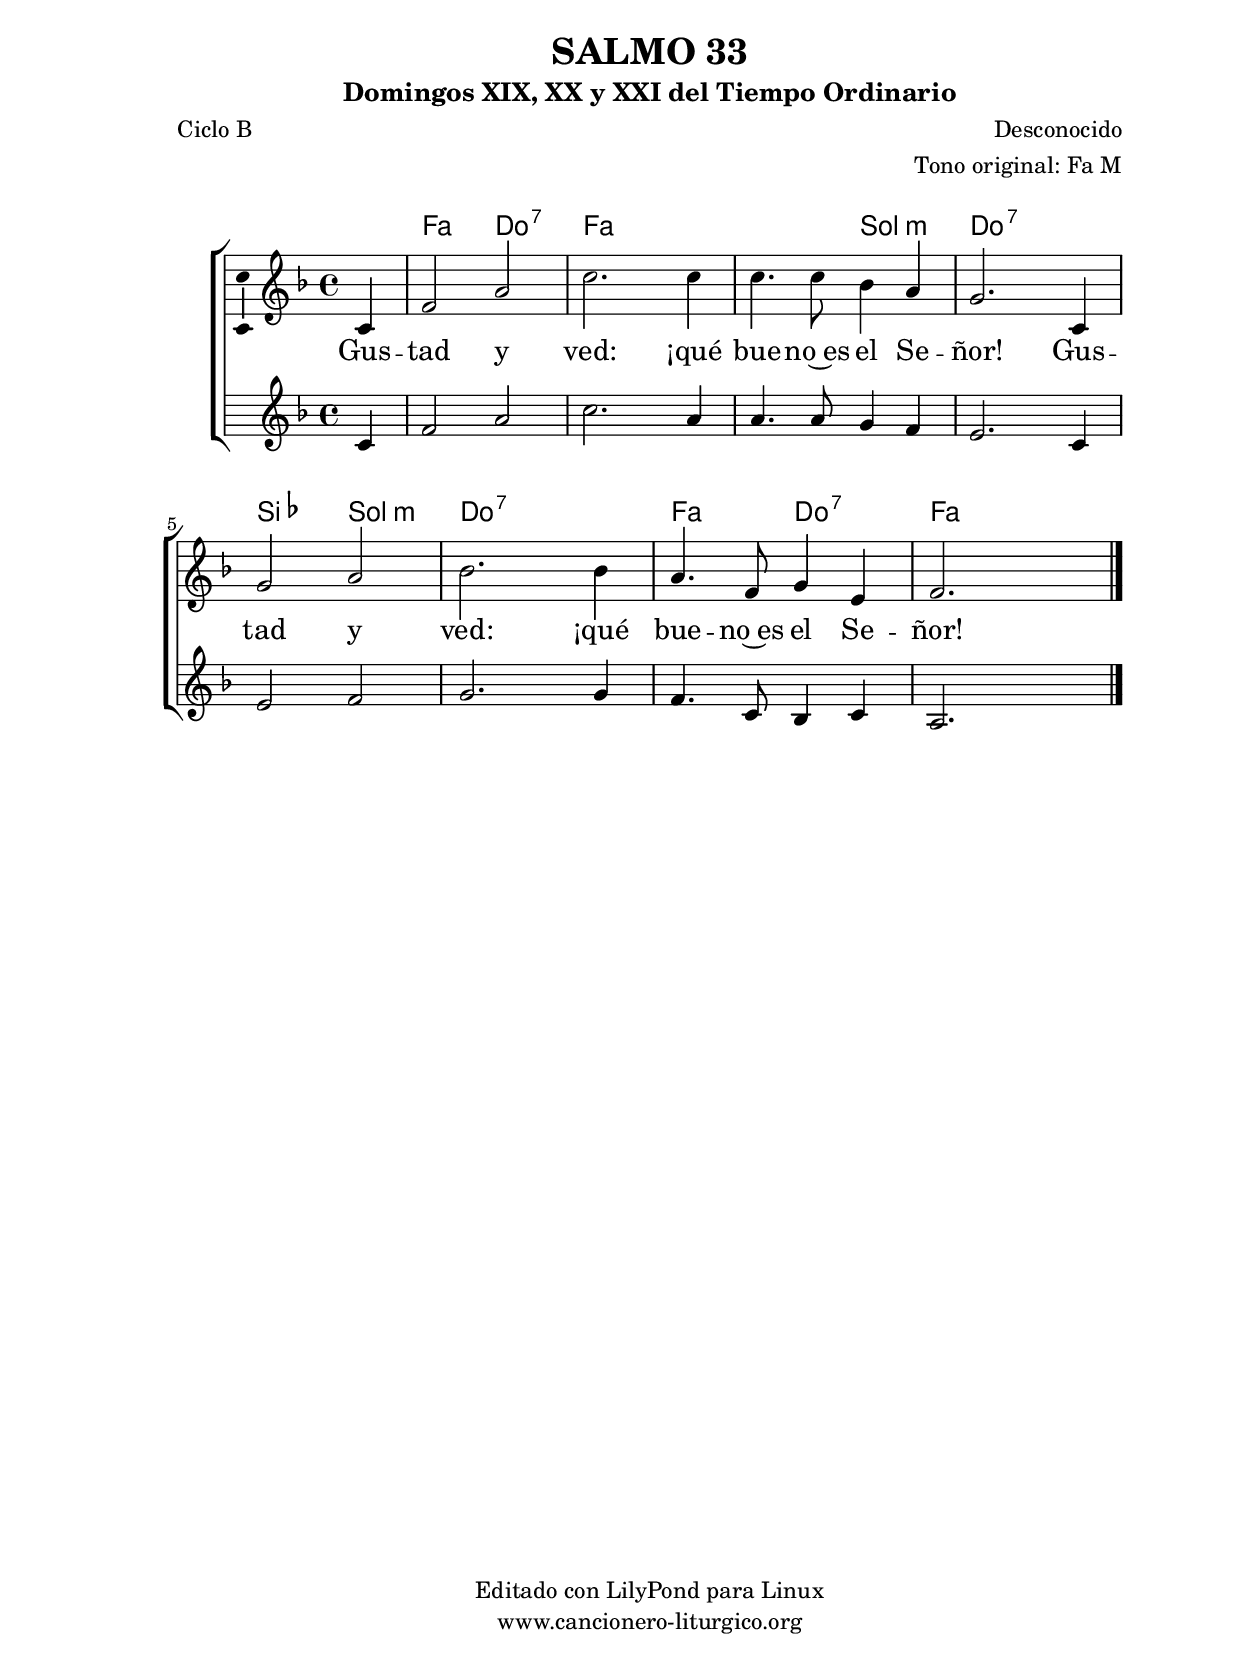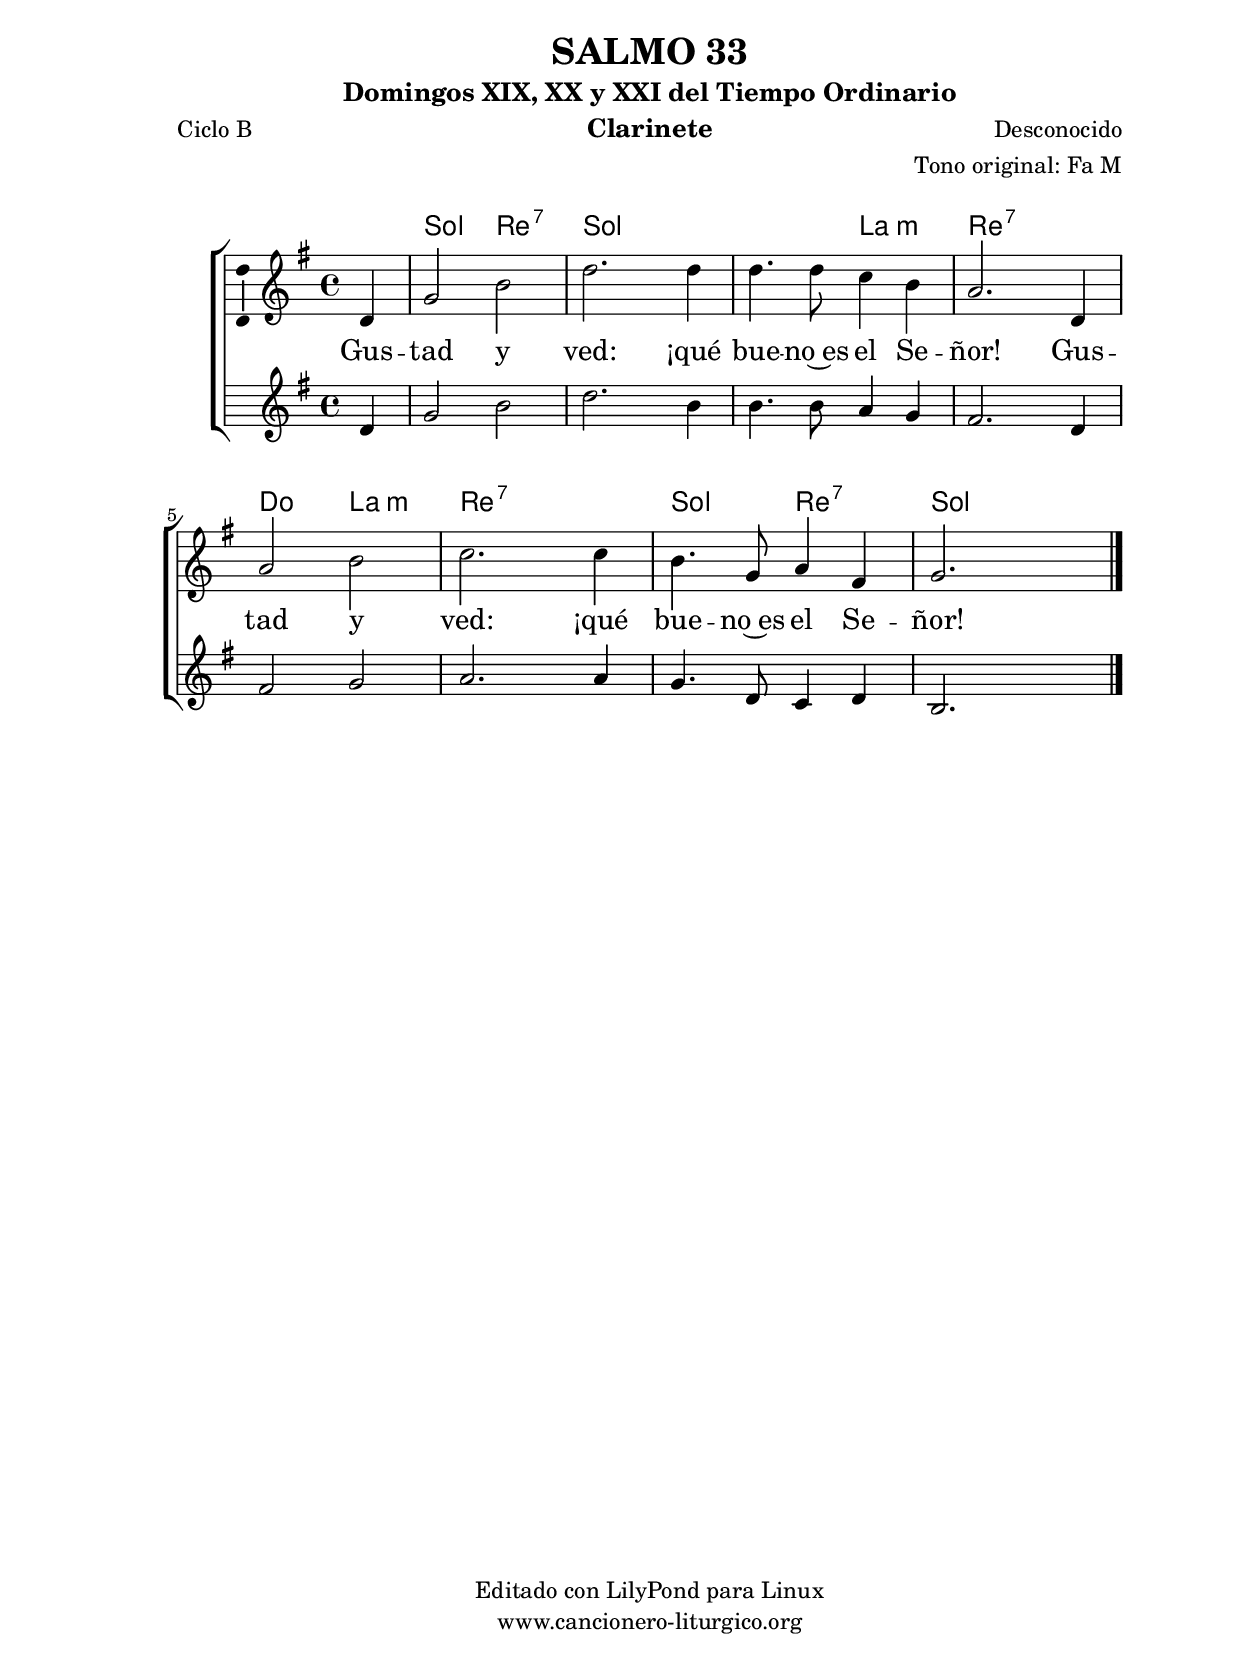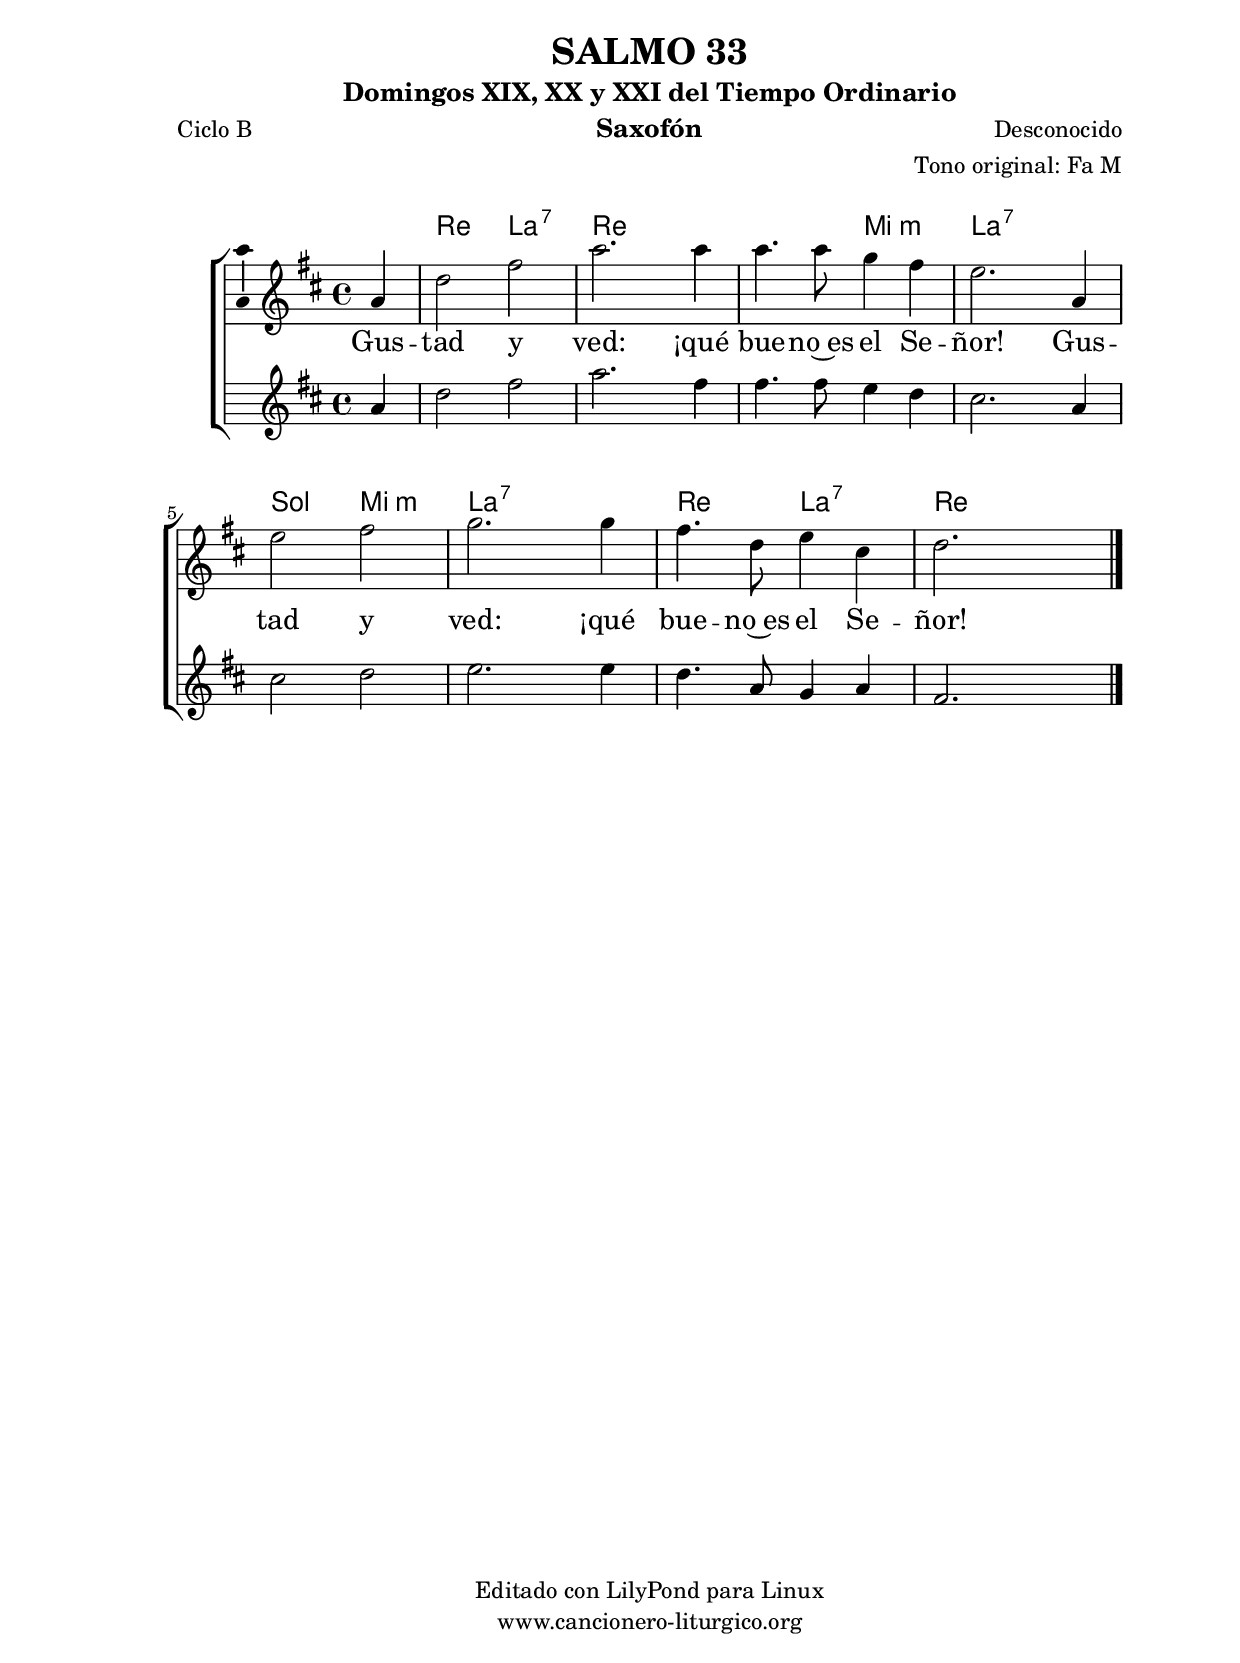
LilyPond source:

%
%para convertir .midi en .wav:
%timidity filename.midi -Ow -o finename.wav
%
%
%Para convertir de .wav a .mp3:
%lame -h -m j filename.wav
%
%
%para escuchar el midi:
%timidity nombrefichero.midi
%


%versión de lilypond para la que se ha escrito esta partitura:
\version "2.16.0"

	%Tamaño papel
	#(set-default-paper-size "a4")
	%Tamaño partitura
	#(set-global-staff-size 20)
	%No responde al pulsar sobre una nota
	#(ly:set-option 'point-and-click #f)

%parámetros del encabezamiento:
\header {
	title = "SALMO 33"
	subtitle = "Domingos XIX, XX y XXI del Tiempo Ordinario"
	composer = "Desconocido"
	poet = "Ciclo B"
	meter = ""
	arranger = "Tono original: Fa M"
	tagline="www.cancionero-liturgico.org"
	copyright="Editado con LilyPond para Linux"
	}

%parámetros asociados al papel:
\paper  {
	oddHeaderMarkup = \markup {\fill-line { \on-the-fly #not-first-page \fromproperty #'header:title \on-the-fly #not-first-page \fromproperty #'header:composer }}
	evenHeaderMarkup = \markup {\fill-line { \fromproperty #'header:composer \fromproperty #'header:title }}
	#(set-paper-size "a4")
	print-page-number = ##f
	first-page-number = 1
	print-first-page-number = ##f
%	head-separation = 3.0 \cm
	top-margin = 2.0 \cm
	bottom-margin = 0.5\cm
%%%	bottom-margin = -1.0\cm
	left-margin = 3.0 \cm
	line-width = 16.0 \cm 
	indent = 8\mm
	interscoreline = 2.\mm
	between-system-space = 15\mm
%	para que las partituras no llenen la hoja:
	ragged-bottom = ##t
%	idem para la última hoja:
	ragged-last-bottom = ##f
%	para que las partituras llenen el ancho del papel:
	ragged-last = ##f
	after-title-space = 2.5 \cm
%page-count=1
%system-count=8

	%Flexible Vertical Spacing
%	markup-markup-spacing =
%	#'((basic-distance . 15) (minimum-distance . 15) (padding . 3))
	markup-system-spacing =
	#'((basic-distance . 15) (minimum-distance . 15) (padding . 3))
	system-system-spacing =
	#'((basic-distance . 15) (minimum-distance . 15) (padding . 3))
	score-system-spacing =
	#'((basic-distance . 15) (minimum-distance . 15) (padding . 5))
%	top-system-spacing = % header
%	#'((basic-distance . 8) (minimum-distance . 0) (padding . 3))
%	top-markup-spacing =
%	#'((basic-distance . 20) (minimum-distance . 20) (padding . 3))
	last-bottom-spacing = % footer
	#'((basic-distance . 5) (minimum-distance . 5) (padding . 3))
%	score-markup-spacing =
%	#'((basic-distance . 16) (minimum-distance . 13) (padding . 3))

	}


%parámetros que afectan a toda la partitura:
global =  {
	%clave de sol (G):
	\clef G
	%armadura:
%	\transpose a c'
	\key f \major
	\tempo 4=100
	\set Score.tempoHideNote = ##t
	}


acordes = {
	\italianChords
	\chordmode {
%	\transpose a c'
{
s4 f2 c:7 f s f g:m c:7 s
bes g:m c:7 s f c:7 f s
	}
	}
}


melodia = 
%	\transpose a c'
{
	\relative c'{
	\time 4/4

	\partial 4*1

c4
f2 a
c2. c4
c4. c8 bes4 a
g2. c,4
g'2 a
bes2. bes4
a4. f8 g4 e
f2. s4

	\bar "|."
	}
	}

melodiados = 
%	\transpose a c'
{
	\relative c'{
	\time 4/4

	\partial 4*1

c4
f2 a
c2. a4
a4. a8 g4 f
e2. c4
e2 f
g2. g4
f4. c8 bes4 c
a2. s4

	\bar "|."
	}
	}


texto = \lyricmode {
Gus -- tad y ved: ¡qué bue -- no~es el Se -- ñor!
Gus -- tad y ved: ¡qué bue -- no~es el Se -- ñor!
	}


acordesStaff = \context ChordNames = acordesStaff <<
	\set chordChanges = ##t
	\acordes
	>>


vozStaff = \context Voice = vozStaff
\with {\consists "Ambitus_engraver"}
<<
%	\set Staff.instrumentName = ""
%	\set Staff.shortInstrumentName = ""
%	\set Staff.midiInstrument = #"clarinet"
%	\set Staff.midiInstrument = #"cello"
%	\set Staff.midiInstrument = #"flute"
	\set Staff.midiInstrument = #"electric guitar (jazz)"
%	\set Staff.midiInstrument = #"english horn"
%	\set Staff.midiInstrument = #"violin"
%	\set Staff.midiInstrument = #"glockenspiel"
	\set Staff.midiMinimumVolume = #0.7
	\set Staff.midiMaximumVolume = #0.9
	\global
	\melodia
	>>

vozdosStaff = \context Voice = vozdosStaff
<<
%	\set Staff.instrumentName = "Clarinete 1"
%	\set Staff.shortInstrumentName = "C"
	\override Staff.StaffSymbol #'staff-space = #(magstep -0.35)
	\set Staff.midiInstrument = #"english horn"
	\set Staff.midiMinimumVolume = #0.4
	\set Staff.midiMaximumVolume = #0.5
	\global
	\melodiados
	>>


textoStaff = \context Lyrics = textoStaff <<
	\lyricsto vozStaff \texto
	>>

\book {
	\score {
		\context ChoirStaff {
%			\override StaffGroup.SystemStartBracket #'collapse-height = #1
%			\override Score.SystemStartBar #'collapse-height = #1
			<<
			\acordesStaff
			\vozStaff
			\textoStaff
			\vozdosStaff
			>>
			}
		\layout {
	    		\context {
				\Lyrics
				\override LyricText #'font-size = #2
				}
	   		 \context {
				\Score
				%fontSize = #3
				\override StaffSymbol #'staff-space = #(magstep +3)
				%\override Beam #'thickness = #0.55
				%\override SpacingSpanner #'spacing-increment = #1.0
				%\override Slur #'height-limit = #1.5
				}
			}
		}
	\score {
		\unfoldRepeats
		\context ChoirStaff {
			<<
			\acordesStaff
			\vozStaff
			\vozdosStaff
			>>
			}
		\midi {
	  		\context {
	  			\Score
				tempoWholesPerMinute = #(ly:make-moment 70 4)
				}
			}
		}
	}

%Partitura para clarinete
#(define output-suffix "C")
\book {
	\header{
		instrument = "Clarinete"
		}
	\score {
		\context ChoirStaff {
%			\override StaffGroup.SystemStartBracket #'collapse-height = #1
%			\override Score.SystemStartBar #'collapse-height = #1
\transpose c d
			<<
			\acordesStaff
			\vozStaff
			\textoStaff
			\vozdosStaff
			>>
			}
		\layout {
	    		\context {
				\Lyrics
				\override LyricText #'font-size = #2
				}
	   		 \context {
				\Score
				%fontSize = #3
				\override StaffSymbol #'staff-space = #(magstep +3)
				%\override Beam #'thickness = #0.55
				%\override SpacingSpanner #'spacing-increment = #1.0
				%\override Slur #'height-limit = #1.5
				}
			}
		}
	}

%Partitura para saxofón
#(define output-suffix "S")
\book {
	\header{
		instrument = "Saxofón"
		}
	\score {
		\context ChoirStaff {
%			\override StaffGroup.SystemStartBracket #'collapse-height = #1
%			\override Score.SystemStartBar #'collapse-height = #1
\transpose c a
			<<
			\acordesStaff
			\vozStaff
			\textoStaff
			\vozdosStaff
			>>
			}
		\layout {
	    		\context {
				\Lyrics
				\override LyricText #'font-size = #2
				}
	   		 \context {
				\Score
				%fontSize = #3
				\override StaffSymbol #'staff-space = #(magstep +3)
				%\override Beam #'thickness = #0.55
				%\override SpacingSpanner #'spacing-increment = #1.0
				%\override Slur #'height-limit = #1.5
				}
			}
		}
	}

